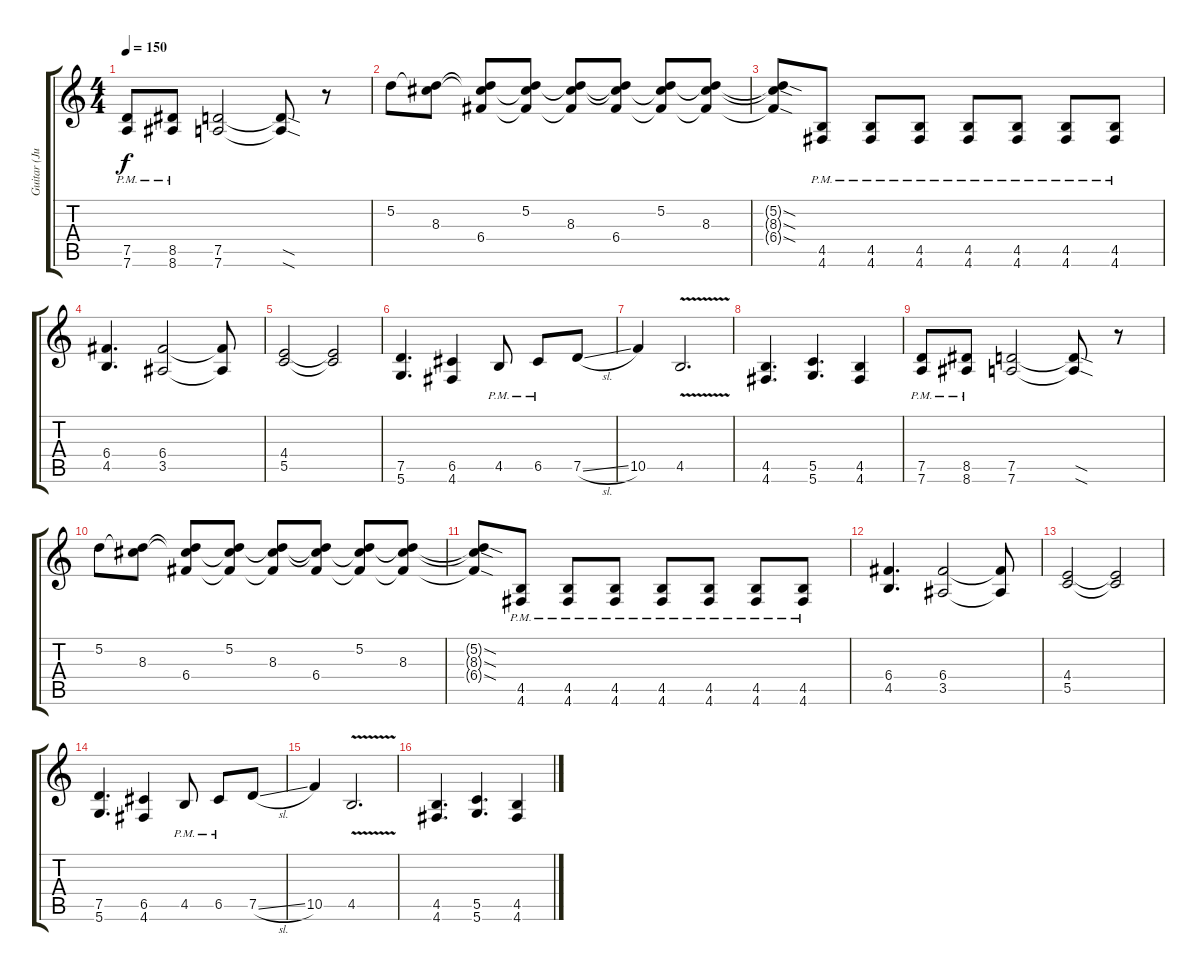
\track ("Guitar (Juha)" "Guitar (Ju") {instrument distortionguitar}
\staff {score tabs}
\tuning (D4 A3 F3 C3 G2 D2) {hide}
\ts (4 4)
\tempo 150
\clef g2
\ks c
(7.5{pm} 7.6{pm}).8{dy f} (8.5{pm} 8.6{pm}).8 (7.5 7.6).2 (7.5{sod t} 7.6{sod t}).8 r.8 |
5.2.8 (5.2{t} 8.3).8 (5.2{t} 8.3{t} 6.4).8 (5.2 8.3{t} 6.4{t}).8 (5.2{t} 8.3 6.4{t}).8 (5.2{t} 8.3{t} 6.4).8 (5.2 8.3{t} 6.4{t}).8 (5.2{t} 8.3 6.4{t}).8 |
(5.2{sod t} 8.3{sod t} 6.4{sod t}).8 (4.5{pm} 4.6{pm}).8 (4.5{pm} 4.6{pm}).8 (4.5{pm} 4.6{pm}).8 (4.5{pm} 4.6{pm}).8 (4.5{pm} 4.6{pm}).8 (4.5{pm} 4.6{pm}).8 (4.5{pm} 4.6{pm}).8 |
(6.4 4.5).4{d} (6.4 3.5).2 (6.4{t} 3.5{t}).8 |
(4.4 5.5).2 (4.4{t} 5.5{t}).2 |
(7.5 5.6).4{d} (6.5 4.6).4 4.5{pm}.8 6.5{pm}.8 7.5{sl}.8 |
10.5.4 4.5{v}.2{d} |
(4.5 4.6).4{d} (5.5 5.6).4{d} (4.5 4.6).4 |
(7.5{pm} 7.6{pm}).8 (8.5{pm} 8.6{pm}).8 (7.5 7.6).2 (7.5{sod t} 7.6{sod t}).8 r.8 |
5.2.8 (5.2{t} 8.3).8 (5.2{t} 8.3{t} 6.4).8 (5.2 8.3{t} 6.4{t}).8 (5.2{t} 8.3 6.4{t}).8 (5.2{t} 8.3{t} 6.4).8 (5.2 8.3{t} 6.4{t}).8 (5.2{t} 8.3 6.4{t}).8 |
(5.2{sod t} 8.3{sod t} 6.4{sod t}).8 (4.5{pm} 4.6{pm}).8 (4.5{pm} 4.6{pm}).8 (4.5{pm} 4.6{pm}).8 (4.5{pm} 4.6{pm}).8 (4.5{pm} 4.6{pm}).8 (4.5{pm} 4.6{pm}).8 (4.5{pm} 4.6{pm}).8 |
(6.4 4.5).4{d} (6.4 3.5).2 (6.4{t} 3.5{t}).8 |
(4.4 5.5).2 (4.4{t} 5.5{t}).2 |
(7.5 5.6).4{d} (6.5 4.6).4 4.5{pm}.8 6.5{pm}.8 7.5{sl}.8 |
10.5.4 4.5{v}.2{d} |
(4.5 4.6).4{d} (5.5 5.6).4{d} (4.5 4.6).4
